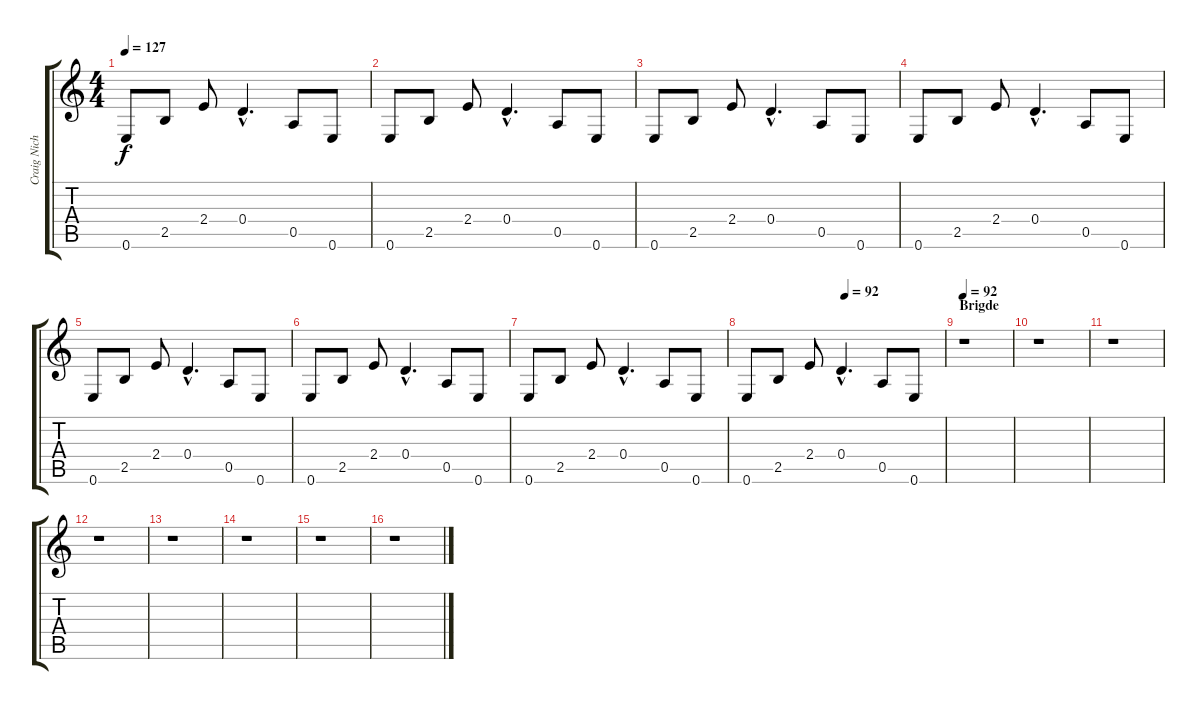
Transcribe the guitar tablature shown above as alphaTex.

\track ("Craig Nicholls 1" "Craig Nich") {instrument distortionguitar}
\staff {score tabs}
\tuning (E4 B3 G3 D3 A2 E2) {hide}
\ts (4 4)
\tempo 127
\clef g2
\ks c
0.6.8{dy f} 2.5.8 2.4.8 0.4{hac}.4{d} 0.5.8 0.6.8 |
0.6.8 2.5.8 2.4.8 0.4{hac}.4{d} 0.5.8 0.6.8 |
0.6.8 2.5.8 2.4.8 0.4{hac}.4{d} 0.5.8 0.6.8 |
0.6.8 2.5.8 2.4.8 0.4{hac}.4{d} 0.5.8 0.6.8 |
0.6.8 2.5.8 2.4.8 0.4{hac}.4{d} 0.5.8 0.6.8 |
0.6.8 2.5.8 2.4.8 0.4{hac}.4{d} 0.5.8 0.6.8 |
0.6.8 2.5.8 2.4.8 0.4{hac}.4{d} 0.5.8 0.6.8 |
\tempo (92 0.5)
0.6.8 2.5.8 2.4.8 0.4{hac}.4{d} 0.5.8 0.6.8 |
\section ("" "Brigde")
\tempo 92
r.1 |
r.1 |
r.1 |
r.1 |
r.1 |
r.1 |
r.1 |
r.1
